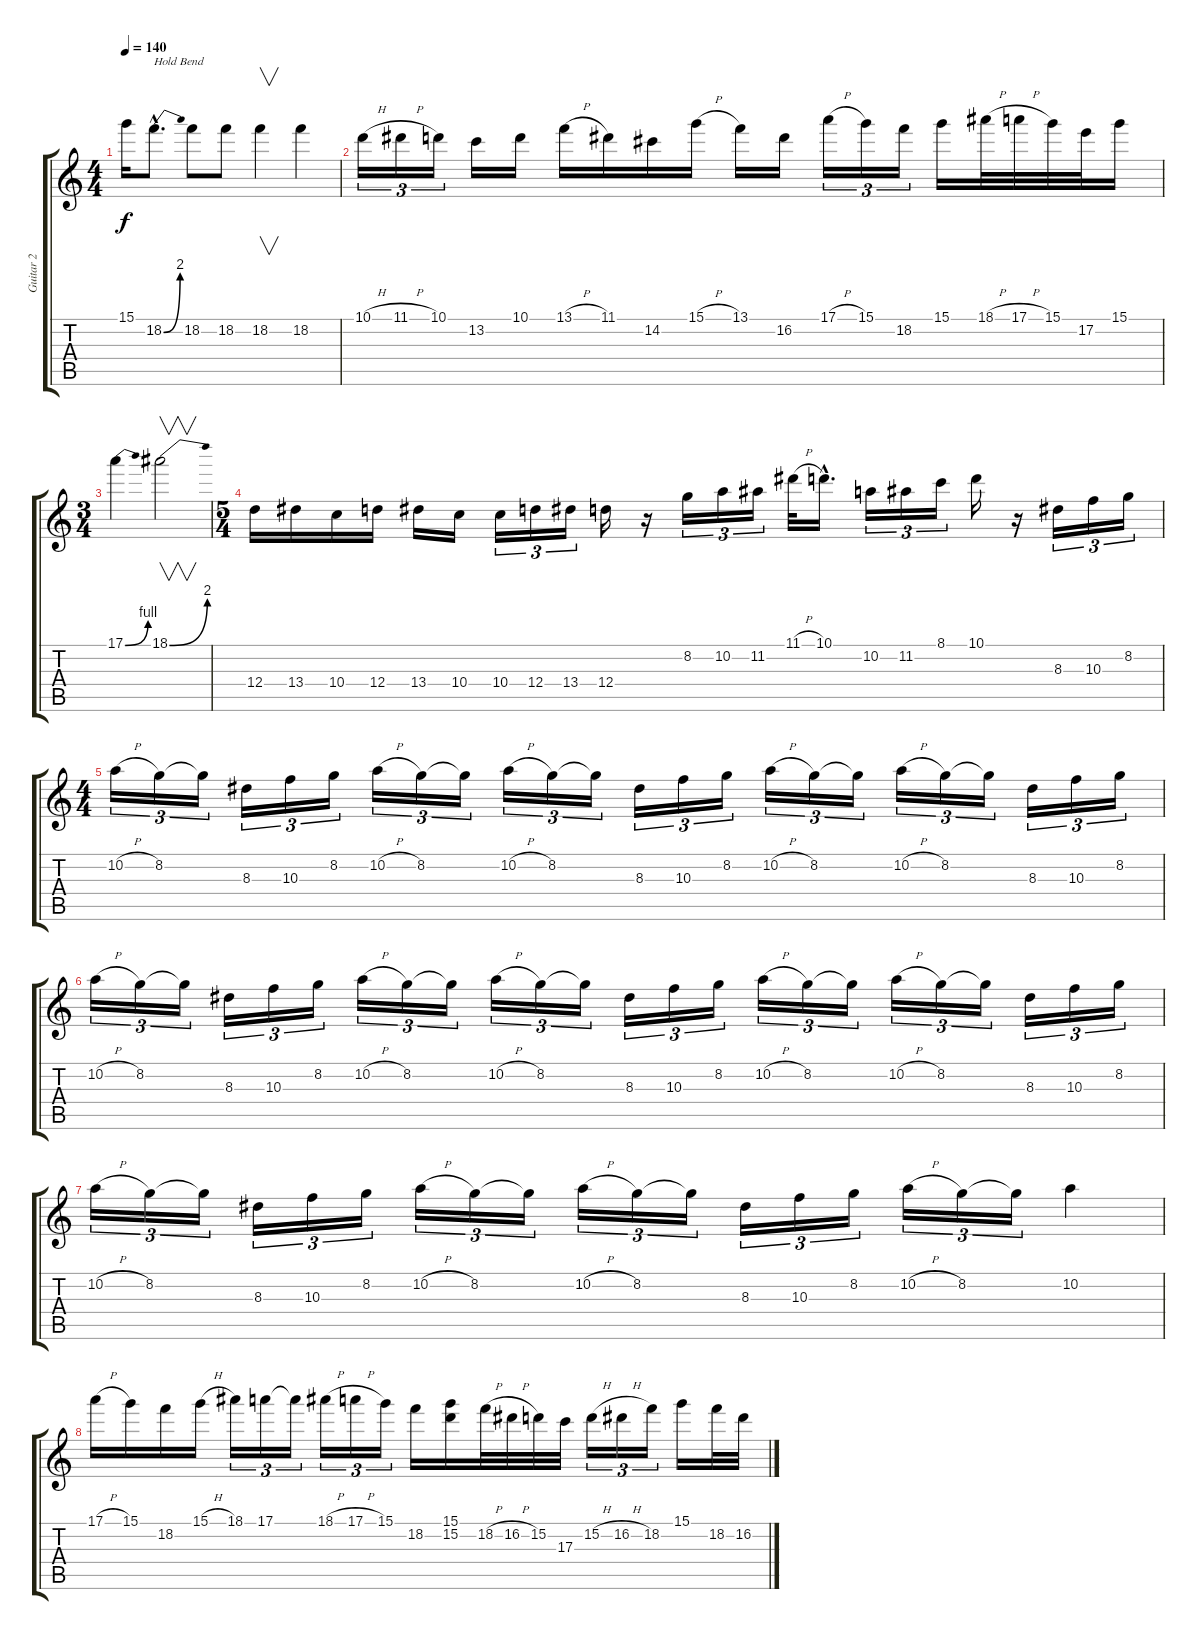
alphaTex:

\track ("Guitar 2" "Guitar 2") {instrument distortionguitar}
\staff {score tabs}
\tuning (E4 B3 G3 D3 A2 E2) {hide}
\ts (4 4)
\tempo 140
\clef g2
\ks c
15.1.16{dy f} 18.2{be (bend 0 0 60 8) hac}.8{d txt "Hold Bend"} 18.2.8 18.2.8 18.2.4{v} 18.2.4 |
10.1{h}.16{tu (3 2)} 11.1{h}.16{tu (3 2)} 10.1.16{tu (3 2)} 13.2.16 10.1.16 13.1{h}.16 11.1.16 14.2.16 15.1{h}.16 13.1.16 16.2.16 17.1{h}.16{tu (3 2)} 15.1.16{tu (3 2)} 18.2.16{tu (3 2)} 15.1.16 18.1{h}.32 17.1{h}.32 15.1.32 17.2.32 15.1.16 |
\ts (3 4)
17.1{be (bend 0 0 60 4)}.4 18.1{be (bend 0 0 60 8)}.2{v} |
\ts (5 4)
12.4.16 13.4.16 10.4.16 12.4.16 13.4.16 10.4.16 10.4.16{tu (3 2)} 12.4.16{tu (3 2)} 13.4.16{tu (3 2)} 12.4.16 r.16 8.2.16{tu (3 2)} 10.2.16{tu (3 2)} 11.2.16{tu (3 2)} 11.1{h}.32 10.1{hac}.16{d} 10.2.16{tu (3 2)} 11.2.16{tu (3 2)} 8.1.16{tu (3 2)} 10.1.16 r.16 8.3.16{tu (3 2)} 10.3.16{tu (3 2)} 8.2.16{tu (3 2)} |
\ts (4 4)
10.2{h}.16{tu (3 2)} 8.2.16{tu (3 2)} 8.2{t}.16{tu (3 2)} 8.3.16{tu (3 2)} 10.3.16{tu (3 2)} 8.2.16{tu (3 2)} 10.2{h}.16{tu (3 2)} 8.2.16{tu (3 2)} 8.2{t}.16{tu (3 2)} 10.2{h}.16{tu (3 2)} 8.2.16{tu (3 2)} 8.2{t}.16{tu (3 2)} 8.3.16{tu (3 2)} 10.3.16{tu (3 2)} 8.2.16{tu (3 2)} 10.2{h}.16{tu (3 2)} 8.2.16{tu (3 2)} 8.2{t}.16{tu (3 2)} 10.2{h}.16{tu (3 2)} 8.2.16{tu (3 2)} 8.2{t}.16{tu (3 2)} 8.3.16{tu (3 2)} 10.3.16{tu (3 2)} 8.2.16{tu (3 2)} |
10.2{h}.16{tu (3 2)} 8.2.16{tu (3 2)} 8.2{t}.16{tu (3 2)} 8.3.16{tu (3 2)} 10.3.16{tu (3 2)} 8.2.16{tu (3 2)} 10.2{h}.16{tu (3 2)} 8.2.16{tu (3 2)} 8.2{t}.16{tu (3 2)} 10.2{h}.16{tu (3 2)} 8.2.16{tu (3 2)} 8.2{t}.16{tu (3 2)} 8.3.16{tu (3 2)} 10.3.16{tu (3 2)} 8.2.16{tu (3 2)} 10.2{h}.16{tu (3 2)} 8.2.16{tu (3 2)} 8.2{t}.16{tu (3 2)} 10.2{h}.16{tu (3 2)} 8.2.16{tu (3 2)} 8.2{t}.16{tu (3 2)} 8.3.16{tu (3 2)} 10.3.16{tu (3 2)} 8.2.16{tu (3 2)} |
10.2{h}.16{tu (3 2)} 8.2.16{tu (3 2)} 8.2{t}.16{tu (3 2)} 8.3.16{tu (3 2)} 10.3.16{tu (3 2)} 8.2.16{tu (3 2)} 10.2{h}.16{tu (3 2)} 8.2.16{tu (3 2)} 8.2{t}.16{tu (3 2)} 10.2{h}.16{tu (3 2)} 8.2.16{tu (3 2)} 8.2{t}.16{tu (3 2)} 8.3.16{tu (3 2)} 10.3.16{tu (3 2)} 8.2.16{tu (3 2)} 10.2{h}.16{tu (3 2)} 8.2.16{tu (3 2)} 8.2{t}.16{tu (3 2)} 10.2.4 |
17.1{h}.16 15.1.16 18.2.16 15.1{h}.16 18.1.16{tu (3 2)} 17.1.16{tu (3 2)} 17.1{t}.16{tu (3 2)} 18.1{h}.16{tu (3 2)} 17.1{h}.16{tu (3 2)} 15.1.16{tu (3 2)} 18.2.16 (15.1 15.2).16 18.2{h}.32 16.2{h}.32 15.2.32 17.3.32 15.2{h}.16{tu (3 2)} 16.2{h}.16{tu (3 2)} 18.2.16{tu (3 2)} 15.1.16 18.2.32 16.2{h}.32
